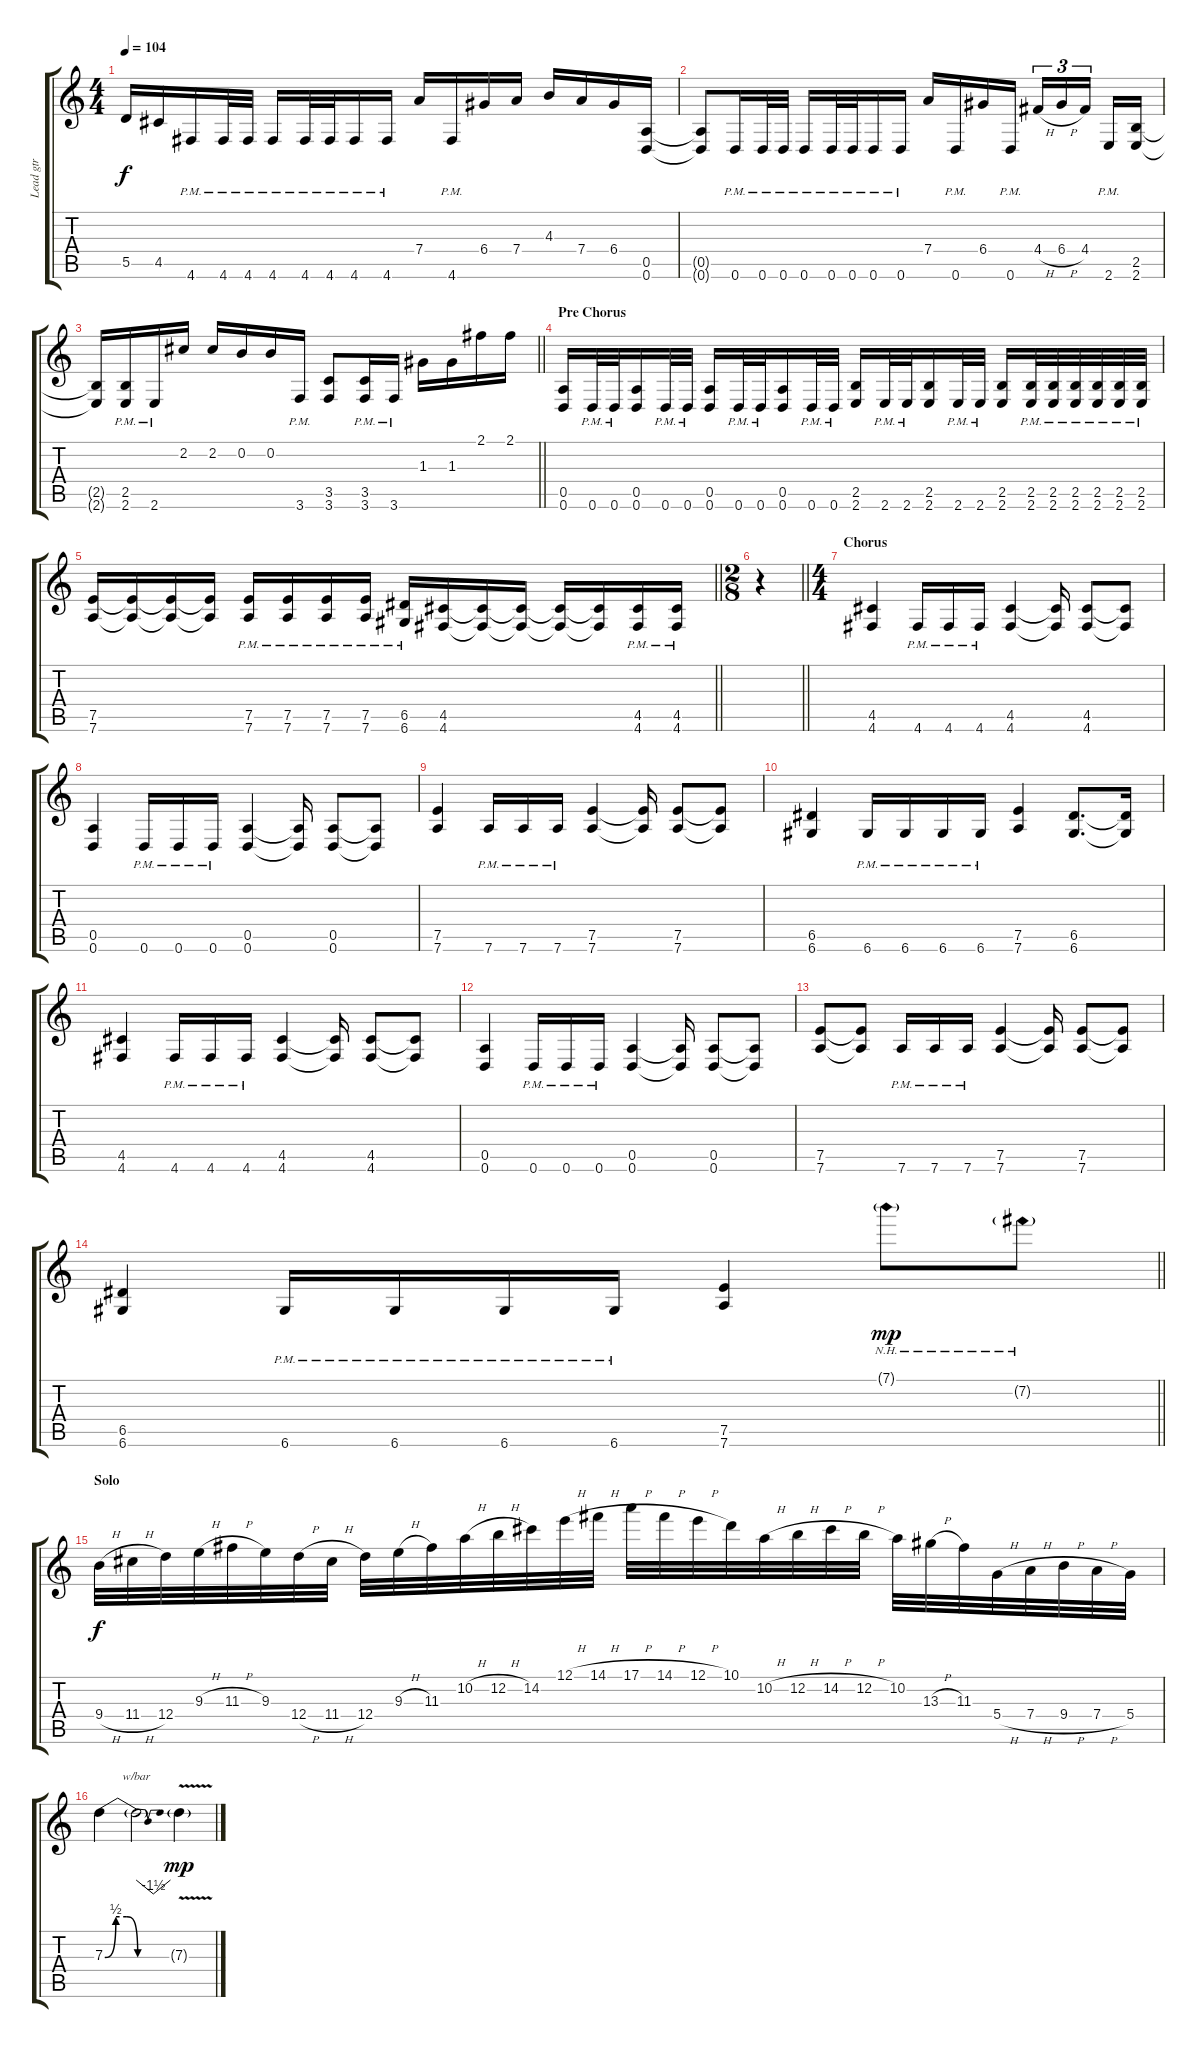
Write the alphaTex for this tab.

\track ("Lead gtr" "Lead gtr") {instrument overdrivenguitar}
\staff {score tabs}
\tuning (E4 B3 G3 D3 A2 D2) {hide}
\ts (4 4)
\tempo 104
\clef g2
\ks c
5.5{t}.16{dy f} 4.5.16 4.6{pm}.16 4.6{pm}.32 4.6{pm}.32 4.6{pm}.16 4.6{pm}.32 4.6{pm}.32 4.6{pm}.16 4.6{pm}.16 7.4.16 4.6{pm}.16 6.4.16 7.4.16 4.3.16 7.4.16 6.4.16 (0.5 0.6).16 |
(0.5{t} 0.6{t}).8 0.6{pm}.16 0.6{pm}.32 0.6{pm}.32 0.6{pm}.16 0.6{pm}.32 0.6{pm}.32 0.6{pm}.16 0.6{pm}.16 7.4.16 0.6{pm}.16 6.4.16 0.6{pm}.16 4.4{h}.16{tu (3 2)} 6.4{h}.16{tu (3 2)} 4.4.16{tu (3 2) beam splitsecondary} 2.6{pm}.16 (2.5 2.6).16 |
\barLineRight lightlight
(2.5{t} 2.6{t}).16 (2.5 2.6{pm}).16 2.6{pm}.16 2.2.16 2.2.16 0.2.16 0.2.16 3.6{pm}.16 (3.5 3.6).8 (3.5 3.6{pm}).16 3.6{pm}.16 1.3.16 1.3.16 2.1.16 2.1.16 |
\section ("" "Pre Chorus")
(0.5 0.6).16{balance 10} 0.6{pm}.32 0.6{pm}.32 (0.5 0.6).16 0.6{pm}.32 0.6{pm}.32 (0.5 0.6).16 0.6{pm}.32 0.6{pm}.32 (0.5 0.6).16 0.6{pm}.32 0.6{pm}.32 (2.5 2.6).16 2.6{pm}.32 2.6{pm}.32 (2.5 2.6).16 2.6{pm}.32 2.6{pm}.32 (2.5 2.6).16 (2.5{pm} 2.6{pm}).32 (2.5{pm} 2.6{pm}).32 (2.5{pm} 2.6{pm}).32 (2.5{pm} 2.6{pm}).32 (2.5{pm} 2.6{pm}).32 (2.5{pm} 2.6{pm}).32 |
\barLineRight lightlight
(7.5 7.6).16 (7.5{t} 7.6{t}).16 (7.5{t} 7.6{t}).16 (7.5{t} 7.6{t}).16 (7.5{pm} 7.6{pm}).16 (7.5{pm} 7.6{pm}).16 (7.5{pm} 7.6{pm}).16 (7.5{pm} 7.6{pm}).16 (6.5{pm} 6.6{pm}).16 (4.5 4.6).16 (4.5{t} 4.6{t}).16 (4.5{t} 4.6{t}).16 (4.5{t} 4.6{t}).16 (4.5{t} 4.6{t}).16 (4.5{pm} 4.6{pm}).16 (4.5{pm} 4.6{pm}).16 |
\ts (2 8)
\barLineRight lightlight
r.4 |
\ts (4 4)
\section ("" "Chorus")
(4.5 4.6).4{balance 16} 4.6{pm}.16 4.6{pm}.16 4.6{pm}.16 (4.5 4.6).4 (4.5{t} 4.6{t}).16 (4.5 4.6).8 (4.5{t} 4.6{t}).8 |
(0.5 0.6).4 0.6{pm}.16 0.6{pm}.16 0.6{pm}.16 (0.5 0.6).4 (0.5{t} 0.6{t}).16 (0.5 0.6).8 (0.5{t} 0.6{t}).8 |
(7.5 7.6).4 7.6{pm}.16 7.6{pm}.16 7.6{pm}.16 (7.5 7.6).4 (7.5{t} 7.6{t}).16 (7.5 7.6).8 (7.5{t} 7.6{t}).8 |
(6.5 6.6).4 6.6{pm}.16 6.6{pm}.16 6.6{pm}.16 6.6{pm}.16 (7.5 7.6).4 (6.5 6.6).8{d} (6.5{t} 6.6{t}).16 |
(4.5 4.6).4 4.6{pm}.16 4.6{pm}.16 4.6{pm}.16 (4.5 4.6).4 (4.5{t} 4.6{t}).16 (4.5 4.6).8 (4.5{t} 4.6{t}).8 |
(0.5 0.6).4 0.6{pm}.16 0.6{pm}.16 0.6{pm}.16 (0.5 0.6).4 (0.5{t} 0.6{t}).16 (0.5 0.6).8 (0.5{t} 0.6{t}).8 |
(7.5 7.6).8 (7.5{t} 7.6{t}).8 7.6{pm}.16 7.6{pm}.16 7.6{pm}.16 (7.5 7.6).4 (7.5{t} 7.6{t}).16 (7.5 7.6).8 (7.5{t} 7.6{t}).8 |
\barLineRight lightlight
(6.5 6.6).4 6.6{pm}.16 6.6{pm}.16 6.6{pm}.16 6.6{pm}.16 (7.5 7.6).4 7.1{nh g}.8{dy mp volume 6 balance 7} 7.2{nh g}.8 |
\section ("" "Solo")
9.4{h}.32{dy f volume 14 balance 8} 11.4{h}.32 12.4.32 9.3{h}.32 11.3{h}.32 9.3.32 12.4{h}.32 11.4{h}.32 12.4.32 9.3{h}.32 11.3.32 10.2{h}.32 12.2{h}.32 14.2.32 12.1{h}.32 14.1{h}.32 17.1{h}.32 14.1{h}.32 12.1{h}.32 10.1.32 10.2{h}.32 12.2{h}.32 14.2{h}.32 12.2{h}.32 10.2.32 13.3{h}.32 11.3.32 5.4{h}.32 7.4{h}.32 9.4{h}.32 7.4{h}.32 5.4.32 |
7.3{be (custom 0 0 10 2 20 2 30 0 60 0)}.4 7.3{t}.2{tbe (dip default 0 0 30 -6 60 0)} 7.3{v g}.4{dy mp}
